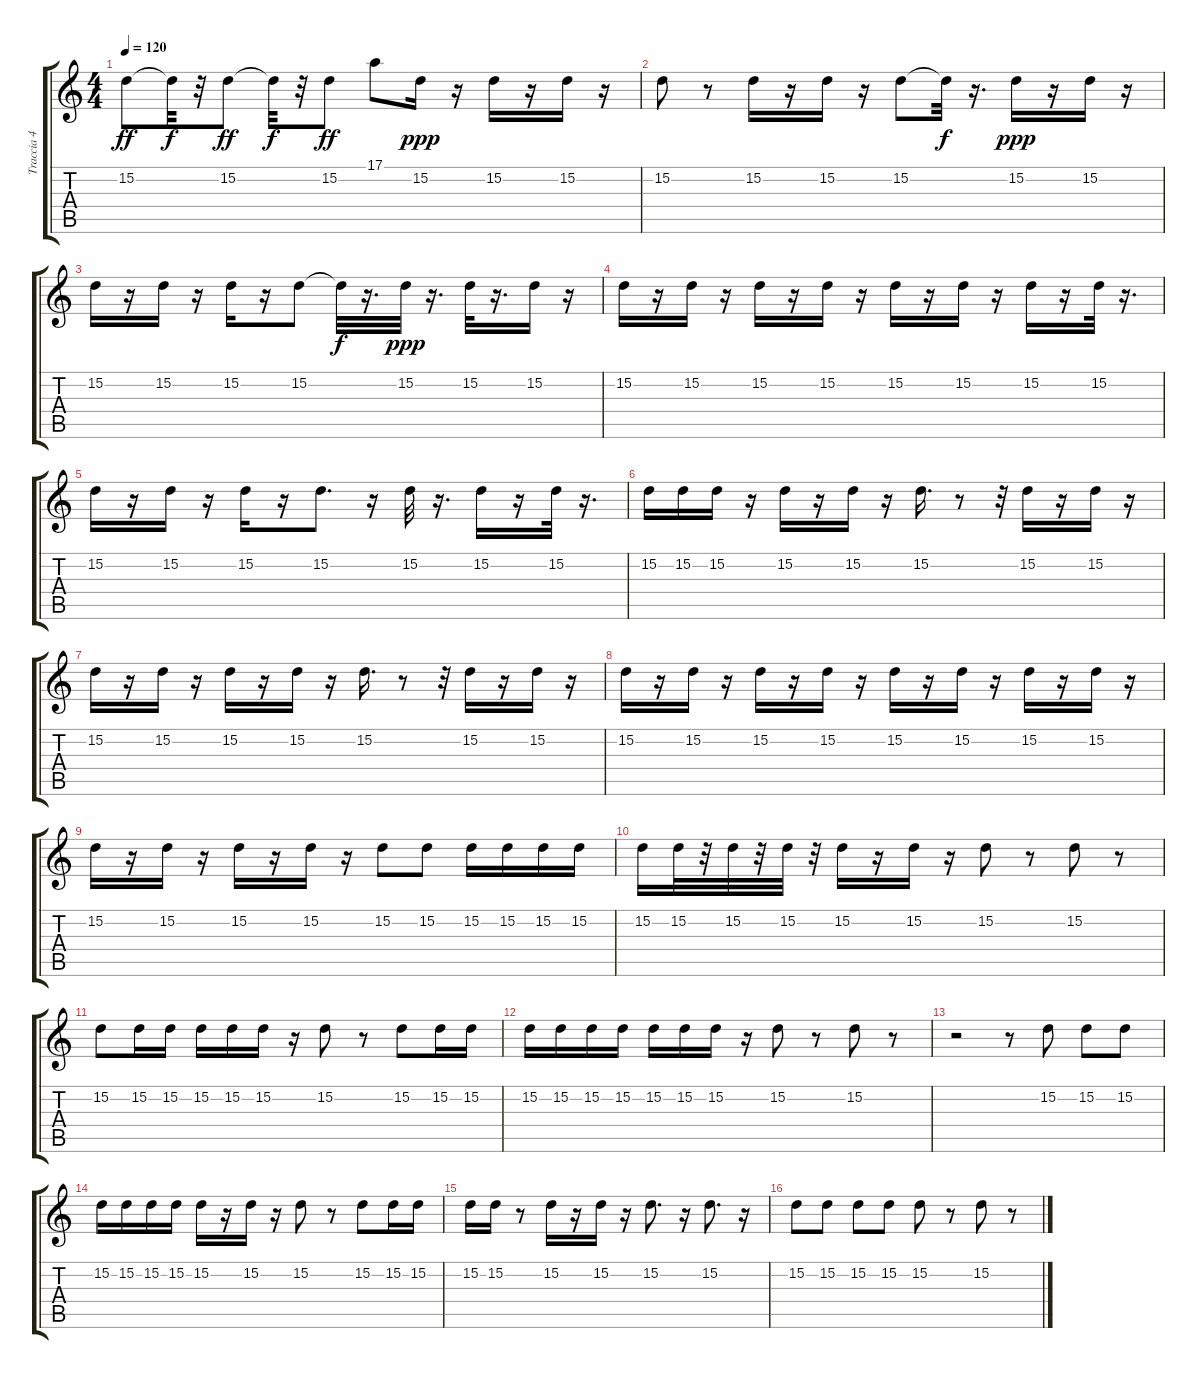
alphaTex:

\track ("Traccia 4" "Traccia 4") {instrument lead8bassandlead}
\staff {score tabs}
\tuning (E4 B3 G3 D3 A2 E2) {hide}
\ts (4 4)
\tempo 120
\clef g2
\ks c
15.2.8{dy ff} 15.2{t}.32{dy f} r.32 15.2.8{dy ff} 15.2{t}.32{dy f} r.32 15.2.8{dy ff} 17.1.8 15.2.16{dy ppp} r.16 15.2.16 r.16 15.2.16 r.16 |
15.2.8 r.8 15.2.16 r.16 15.2.16 r.16 15.2.8 15.2{t}.32{dy f} r.16{d} 15.2.16{dy ppp} r.16 15.2.16 r.16 |
15.2.16 r.16 15.2.16 r.16 15.2.16 r.16 15.2.8 15.2{t}.32{dy f} r.16{d} 15.2.32{dy ppp} r.16{d} 15.2.32 r.16{d} 15.2.16 r.16 |
15.2.16 r.16 15.2.16 r.16 15.2.16 r.16 15.2.16 r.16 15.2.16 r.16 15.2.16 r.16 15.2.16 r.16 15.2.32 r.16{d} |
15.2.16 r.16 15.2.16 r.16 15.2.16 r.16 15.2.8{d} r.16 15.2.32 r.16{d} 15.2.16 r.16 15.2.32 r.16{d} |
15.2.16 15.2.16 15.2.16 r.16 15.2.16 r.16 15.2.16 r.16 15.2.16{d} r.8 r.32 15.2.16 r.16 15.2.16 r.16 |
15.2.16 r.16 15.2.16 r.16 15.2.16 r.16 15.2.16 r.16 15.2.16{d} r.8 r.32 15.2.16 r.16 15.2.16 r.16 |
15.2.16 r.16 15.2.16 r.16 15.2.16 r.16 15.2.16 r.16 15.2.16 r.16 15.2.16 r.16 15.2.16 r.16 15.2.16 r.16 |
15.2.16 r.16 15.2.16 r.16 15.2.16 r.16 15.2.16 r.16 15.2.8 15.2.8 15.2.16 15.2.16 15.2.16 15.2.16 |
15.2.16 15.2.32 r.32 15.2.32 r.32 15.2.32 r.32 15.2.16 r.16 15.2.16 r.16 15.2.8 r.8 15.2.8 r.8 |
15.2.8 15.2.16 15.2.16 15.2.16 15.2.16 15.2.16 r.16 15.2.8 r.8 15.2.8 15.2.16 15.2.16 |
15.2.16 15.2.16 15.2.16 15.2.16 15.2.16 15.2.16 15.2.16 r.16 15.2.8 r.8 15.2.8 r.8 |
r.2 r.8 15.2.8 15.2.8 15.2.8 |
15.2.16 15.2.16 15.2.16 15.2.16 15.2.16 r.16 15.2.16 r.16 15.2.8 r.8 15.2.8 15.2.16 15.2.16 |
15.2.16 15.2.16 r.8 15.2.16 r.16 15.2.16 r.16 15.2.8{d} r.16 15.2.8{d} r.16 |
15.2.8 15.2.8 15.2.8 15.2.8 15.2.8 r.8 15.2.8 r.8
